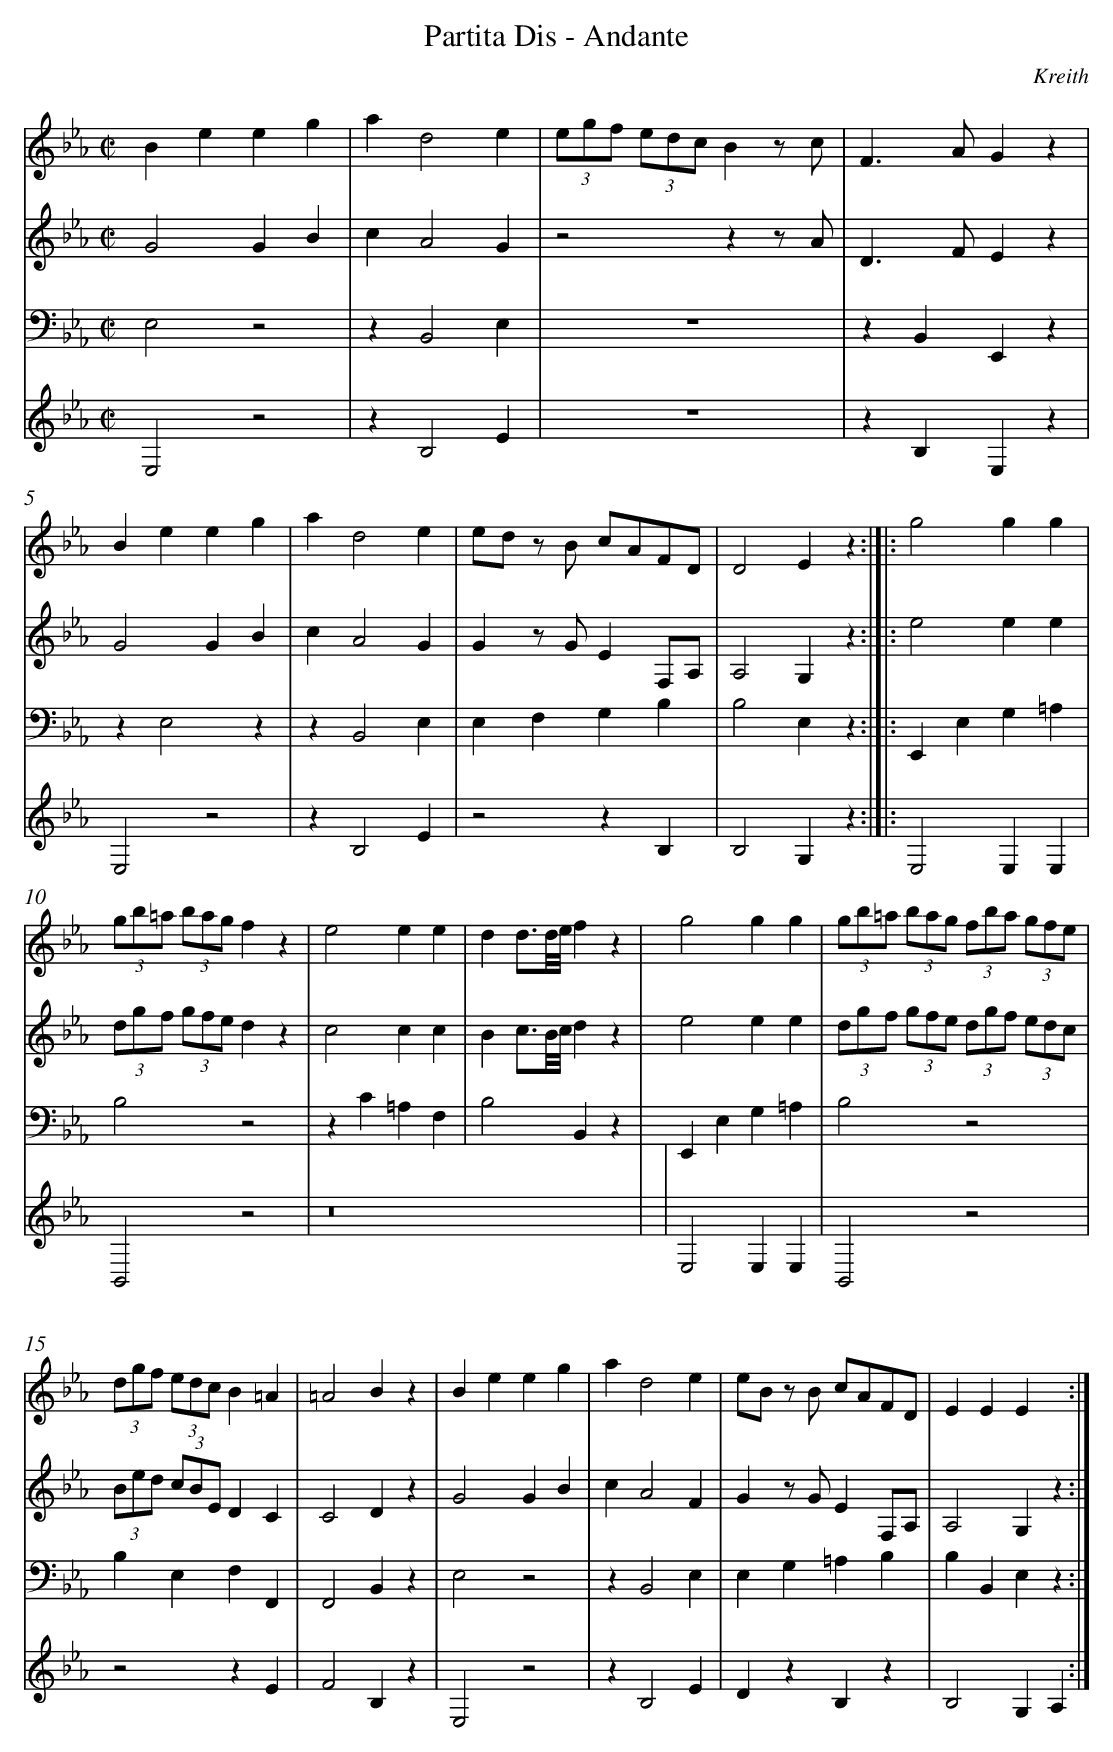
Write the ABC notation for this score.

X:1
T: Partita Dis - Andante
C: Kreith
L: 1/4
M: C|
V: 1 clef=treble
V: 2 clef=treble
V: 3 clef=bass
V: 4 clef=treble
V: 5 clef=treble
K: Eb
[V:1] Beeg |
[V:2] G2GB |
[V:3] E,2z2 |
[V:4] x4 |
[V:5] E,2z2 |
[V:1] ad2e |
[V:2] cA2G |
[V:3] zB,,2E, |
[V:4] x4 |
[V:5] zB,2E |
[V:1] (3e/g/f/ (3e/d/c/Bz/ c/ |
[V:2] z2zz/ A/ |
[V:3] z4 |
[V:4] x4 |
[V:5] z4 |
[V:1] F>AGz |
[V:2] D>FEz |
[V:3] zB,,E,,z |
[V:4] x4 |
[V:5] zB,E,z |
[V:1] Beeg |
[V:2] G2GB |
[V:3] zE,2z |
[V:4] x4 |
[V:5] E,2z2 |
[V:1] ad2e |
[V:2] cA2G |
[V:3] zB,,2E, |
[V:4] x4 |
[V:5] zB,2E |
[V:1] e/d/ z/ B/ c/A/F/D/ |
[V:2] Gz/ G/EF,/A,/ |
[V:3] E,F,G,B, |
[V:4] x4 |
[V:5] z2zB, |
[V:1] D2Ez :|]|:
[V:2] A,2G,z :|]|:
[V:3] B,2E,z :|]|:
[V:4] x4 :|]|:
[V:5] B,2G,z :|]|:
[V:1] g2gg |
[V:2] e2ee |
[V:3] E,,E,G,=A, |
[V:4] x4 |
[V:5] E,2E,E, |
[V:1] (3g/b/=a/ (3b/a/g/fz |
[V:2] (3d/g/f/ (3g/f/e/dz |
[V:3] B,2z2 |
[V:4] x4 |
[V:5] B,,2z2 |
[V:1] e2ee |
[V:2] c2cc |
[V:3] zC=A,F, |
[V:4] x4 |
[V:5] z8 |
[V:1] dd3//d/8e/8fz |
[V:2] Bc3//B/8c/8dz |
[V:3] B,2B,,z |
[V:4] x4 |
[V:5]  |
[V:1] g2gg |
[V:2] e2ee |
[V:3] E,,E,G,=A, |
[V:4] x4 |
[V:5] E,2E,E, |
[V:1] (3g/b/=a/ (3b/a/g/ (3f/b/a/ (3g/f/e/ |
[V:2] (3d/g/f/ (3g/f/e/ (3d/g/f/ (3e/d/c/ |
[V:3] B,2z2 |
[V:4] x4 |
[V:5] B,,2z2 |
[V:1] (3d/g/f/ (3e/d/c/B=A |
[V:2] (3B/e/d/ (3c/B/E/DC |
[V:3] B,E,F,F,, |
[V:4] x4 |
[V:5] z2zE |
[V:1] =A2Bz |
[V:2] C2Dz |
[V:3] F,,2B,,z |
[V:4] x4 |
[V:5] F2B,z |
[V:1] Beeg |
[V:2] G2GB |
[V:3] E,2z2 |
[V:4] x4 |
[V:5] E,2z2 |
[V:1] ad2e |
[V:2] cA2F |
[V:3] zB,,2E, |
[V:4] x4 |
[V:5] zB,2E |
[V:1] e/B/ z/ B/ c/A/F/D/ |
[V:2] Gz/ G/EF,/A,/ |
[V:3] E,G,=A,B, |
[V:4] x4 |
[V:5] DzB,z |
[V:1] EEEx :|]
[V:2] A,2G,z :|]
[V:3] B,B,,E,z :|]
[V:4] x4 :|]
[V:5] B,2G,A, :|]
